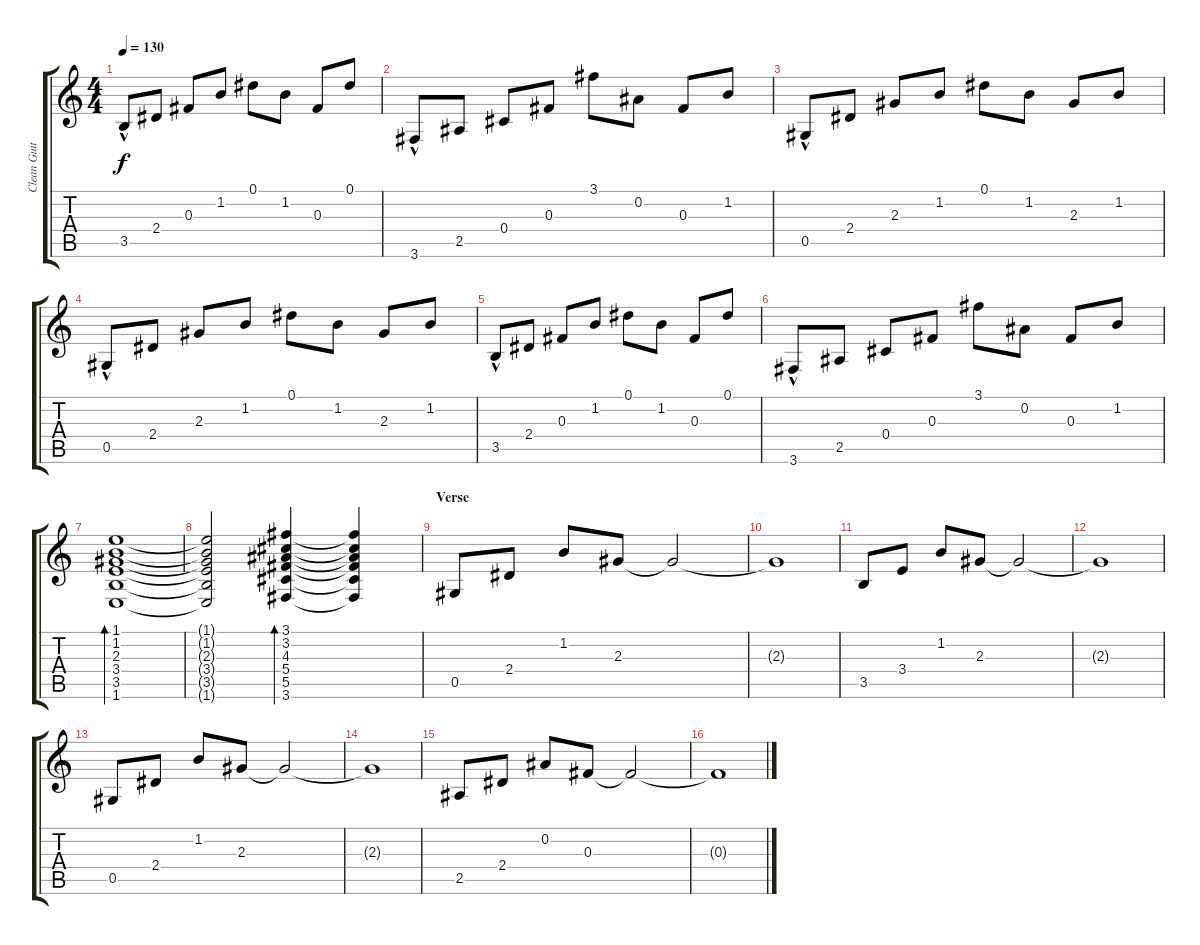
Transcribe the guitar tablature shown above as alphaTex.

\track ("Clean Guitar" "Clean Guit") {instrument electricguitarclean}
\staff {score tabs}
\tuning (Eb4 Bb3 Gb3 Db3 Ab2 Eb2) {hide}
\ts (4 4)
\tempo 130
\clef g2
\ks c
3.5{hac}.8{dy f} 2.4.8 0.3.8 1.2.8 0.1.8 1.2.8 0.3.8 0.1.8 |
3.6{hac}.8 2.5.8 0.4.8 0.3.8 3.1.8 0.2.8 0.3.8 1.2.8 |
0.5{hac}.8 2.4.8 2.3.8 1.2.8 0.1.8 1.2.8 2.3.8 1.2.8 |
0.5{hac}.8 2.4.8 2.3.8 1.2.8 0.1.8 1.2.8 2.3.8 1.2.8 |
3.5{hac}.8 2.4.8 0.3.8 1.2.8 0.1.8 1.2.8 0.3.8 0.1.8 |
3.6{hac}.8 2.5.8 0.4.8 0.3.8 3.1.8 0.2.8 0.3.8 1.2.8 |
(1.1 1.2 2.3 3.4 3.5 1.6).1{bd 120} |
(1.1{t} 1.2{t} 2.3{t} 3.4{t} 3.5{t} 1.6{t}).2 (3.1 3.2 4.3 5.4 5.5 3.6).4{bd 240} (3.1{t} 3.2{t} 4.3{t} 5.4{t} 5.5{t} 3.6{t}).4 |
\section ("" "Verse")
0.5.8 2.4.8 1.2.8 2.3.8 2.3{t}.2 |
2.3{t}.1 |
3.5.8 3.4.8 1.2.8 2.3.8 2.3{t}.2 |
2.3{t}.1 |
0.5.8 2.4.8 1.2.8 2.3.8 2.3{t}.2 |
2.3{t}.1 |
2.5.8 2.4.8 0.2.8 0.3.8 0.3{t}.2 |
0.3{t}.1
